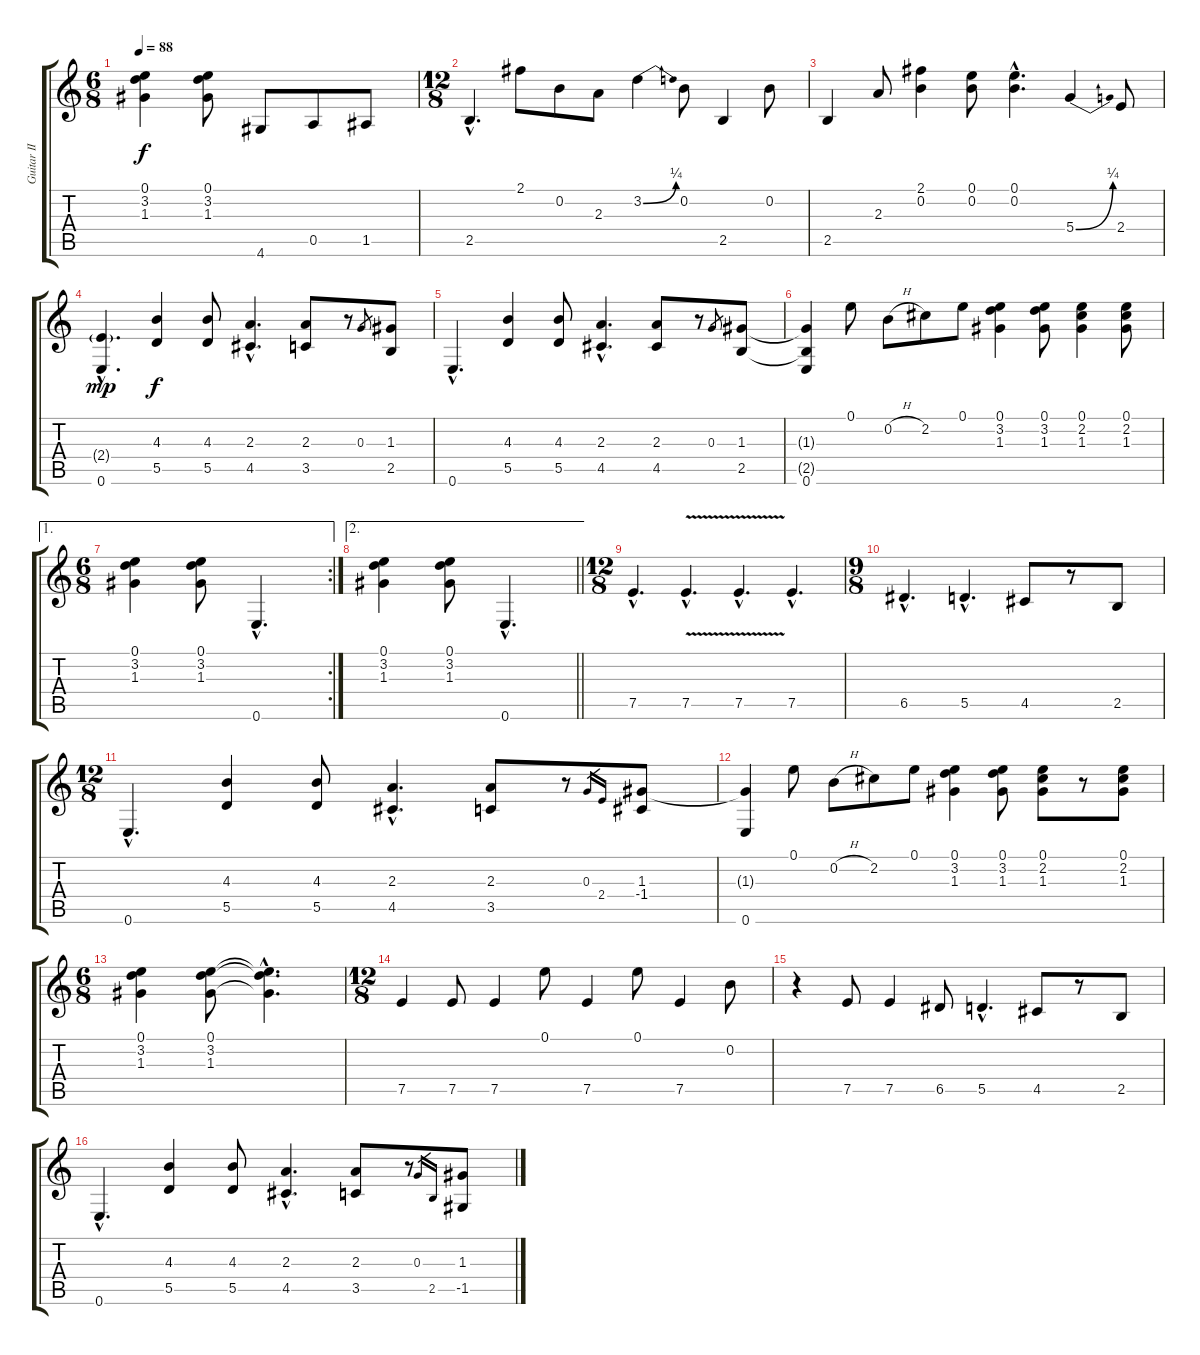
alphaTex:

\track ("Guitar II" "Guitar II") {instrument distortionguitar}
\staff {score tabs}
\tuning (E4 B3 G3 D3 A2 E2) {hide}
\ts (6 8)
\tempo 88
\clef g2
\ks c
(0.1 3.2 1.3).4{dy f} (0.1 3.2 1.3).8 4.6.8 0.5.8 1.5.8 |
\ts (12 8)
2.5{hac}.4{d} 2.1.8 0.2.8 2.3.8 3.2{be (bend 0 0 60 1)}.4 0.2.8 2.5.4 0.2.8 |
2.5.4 2.3.8 (2.1 0.2).4 (0.1 0.2).8 (0.1{hac} 0.2{hac}).4{d} 5.4{be (bend 0 0 60 1)}.4 2.4.8 |
(2.4{g hac} 0.6{hac}).4{d dy mp} (4.3 5.5).4{dy f} (4.3 5.5).8 (2.3{hac} 4.5{hac}).4{d} (2.3 3.5).8 r.8 0.3.8{gr} (1.3 2.5).8 |
0.6{hac}.4{d} (4.3 5.5).4 (4.3 5.5).8 (2.3{hac} 4.5{hac}).4{d} (2.3 4.5).8 r.8 0.3.8{gr} (1.3 2.5).8 |
(1.3{t} 2.5{t} 0.6).4 0.1.8 0.2{h}.8 2.2.8 0.1.8 (0.1 3.2 1.3).4 (0.1 3.2 1.3).8 (0.1 2.2 1.3).4 (0.1 2.2 1.3).8 |
\ae 1
\rc 2
\ts (6 8)
(0.1 3.2 1.3).4 (0.1 3.2 1.3).8 0.6{hac}.4{d} |
\ae 2
\barLineRight lightlight
(0.1 3.2 1.3).4 (0.1 3.2 1.3).8 0.6{hac}.4{d} |
\ts (12 8)
7.5{hac}.4{d} 7.5{v hac}.4{d} 7.5{v hac}.4{d} 7.5{hac}.4{d} |
\ts (9 8)
6.5{hac}.4{d} 5.5{hac}.4{d} 4.5.8 r.8 2.5.8 |
\ts (12 8)
0.6{hac}.4{d} (4.3 5.5).4 (4.3 5.5).8 (2.3{hac} 4.5{hac}).4{d} (2.3 3.5).8 r.8 0.3.16{gr} 2.4.16{gr} (1.3 -1.4).8 |
(1.3{t} 0.6).4 0.1.8 0.2{h}.8 2.2.8 0.1.8 (0.1 3.2 1.3).4 (0.1 3.2 1.3).8 (0.1 2.2 1.3).8 r.8 (0.1 2.2 1.3).8 |
\ts (6 8)
(0.1 3.2 1.3).4 (0.1 3.2 1.3).8 (0.1{hac t} 3.2{hac t} 1.3{hac t}).4{d} |
\ts (12 8)
7.5.4 7.5.8 7.5.4 0.1.8 7.5.4 0.1.8 7.5.4 0.2.8 |
r.4 7.5.8 7.5.4 6.5.8 5.5{hac}.4{d} 4.5.8 r.8 2.5.8 |
0.6{hac}.4{d} (4.3 5.5).4 (4.3 5.5).8 (2.3{hac} 4.5{hac}).4{d} (2.3 3.5).8 r.8 0.3.16{gr} 2.5.16{gr} (1.3 -1.5).8
